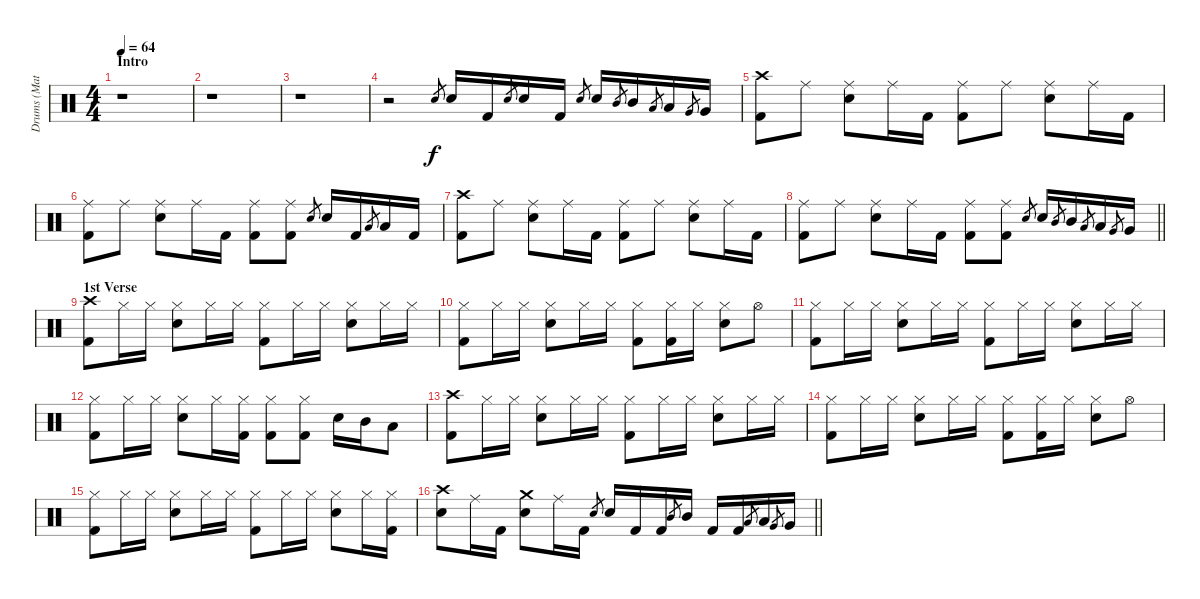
\track ("Drums (Matt)" "Drums (Mat") {instrument percussion}
\staff {score}
\articulation defaults
\ts (4 4)
\section ("" "Intro")
\tempo 64
\clef neutral
\ks c
r.1{dy f} |
r.1 |
r.1 |
r.2 "Snare (hit) 2".8{gr} "Snare (hit) 2".16 "Kick (hit) 2".16 "Snare (hit) 2".8{gr} "Snare (hit) 2".16 "Kick (hit) 2".16 "Snare (hit) 2".8{gr} "Snare (hit) 2".16 "Mid Tom (hit)".8{gr} "Mid Tom (hit)".16 "Low Tom (hit)".8{gr} "Low Tom (hit)".16 "Very Low Tom (hit)".8{gr} "Very Low Tom (hit)".16 |
("Crash high (hit)" "Kick (hit) 2").8 "Ride (middle)".8 ("Ride (middle)" "Snare (hit) 2").8 "Ride (middle)".16 "Kick (hit) 2".16 ("Ride (middle)" "Kick (hit) 2").8 "Ride (middle)".8 ("Ride (middle)" "Snare (hit) 2").8 "Ride (middle)".16 "Kick (hit) 2".16 |
("Ride (middle)" "Kick (hit) 2").8 "Ride (middle)".8 ("Ride (middle)" "Snare (hit) 2").8 "Ride (middle)".16 "Kick (hit) 2".16 ("Ride (middle)" "Kick (hit) 2").8 ("Ride (middle)" "Kick (hit) 2").8 "Snare (hit) 2".8{gr} "Snare (hit) 2".16 "Kick (hit) 2".16 "Low Tom (hit)".8{gr} "Low Tom (hit)".16 "Kick (hit) 2".16 |
("Crash high (hit)" "Kick (hit) 2").8 "Ride (middle)".8 ("Ride (middle)" "Snare (hit) 2").8 "Ride (middle)".16 "Kick (hit) 2".16 ("Ride (middle)" "Kick (hit) 2").8 "Ride (middle)".8 ("Ride (middle)" "Snare (hit) 2").8 "Ride (middle)".16 "Kick (hit) 2".16 |
\barLineRight lightlight
("Ride (middle)" "Kick (hit) 2").8 "Ride (middle)".8 ("Ride (middle)" "Snare (hit) 2").8 "Ride (middle)".16 "Kick (hit) 2".16 ("Ride (middle)" "Kick (hit) 2").8 ("Ride (middle)" "Kick (hit) 2").8 "Snare (hit) 2".8{gr} "Snare (hit) 2".16 "Mid Tom (hit)".8{gr} "Mid Tom (hit)".16 "Low Tom (hit)".8{gr} "Low Tom (hit)".16 "Very Low Tom (hit)".8{gr} "Very Low Tom (hit)".16 |
\section ("" "1st Verse")
("Crash high (hit)" "Kick (hit) 2").8 "Hi-Hat (closed)".16 "Hi-Hat (closed)".16 ("Hi-Hat (closed)" "Snare (hit) 2").8 "Hi-Hat (closed)".16 "Hi-Hat (closed)".16 ("Hi-Hat (closed)" "Kick (hit) 2").8 "Hi-Hat (closed)".16 "Hi-Hat (closed)".16 ("Hi-Hat (closed)" "Snare (hit) 2").8 "Hi-Hat (closed)".16 "Hi-Hat (closed)".16 |
("Hi-Hat (closed)" "Kick (hit) 2").8 "Hi-Hat (closed)".16 "Hi-Hat (closed)".16 ("Hi-Hat (closed)" "Snare (hit) 2").8 "Hi-Hat (closed)".16 "Hi-Hat (closed)".16 ("Hi-Hat (closed)" "Kick (hit) 2").8 ("Hi-Hat (closed)" "Kick (hit) 2").16 "Hi-Hat (closed)".16 ("Hi-Hat (closed)" "Snare (hit) 2").8 "Hi-Hat (open)".8 |
("Hi-Hat (closed)" "Kick (hit) 2").8 "Hi-Hat (closed)".16 "Hi-Hat (closed)".16 ("Hi-Hat (closed)" "Snare (hit) 2").8 "Hi-Hat (closed)".16 "Hi-Hat (closed)".16 ("Hi-Hat (closed)" "Kick (hit) 2").8 "Hi-Hat (closed)".16 "Hi-Hat (closed)".16 ("Hi-Hat (closed)" "Snare (hit) 2").8 "Hi-Hat (closed)".16 "Hi-Hat (closed)".16 |
("Hi-Hat (closed)" "Kick (hit) 2").8 "Hi-Hat (closed)".16 "Hi-Hat (closed)".16 ("Hi-Hat (closed)" "Snare (hit) 2").8 "Hi-Hat (closed)".16 ("Hi-Hat (closed)" "Kick (hit) 2").16 ("Hi-Hat (closed)" "Kick (hit) 2").8 ("Hi-Hat (closed)" "Kick (hit) 2").8 "Snare (hit) 2".16 "Mid Tom (hit)".16 "Low Tom (hit)".8 |
("Crash high (hit)" "Kick (hit) 2").8 "Hi-Hat (closed)".16 "Hi-Hat (closed)".16 ("Hi-Hat (closed)" "Snare (hit) 2").8 "Hi-Hat (closed)".16 "Hi-Hat (closed)".16 ("Hi-Hat (closed)" "Kick (hit) 2").8 "Hi-Hat (closed)".16 "Hi-Hat (closed)".16 ("Hi-Hat (closed)" "Snare (hit) 2").8 "Hi-Hat (closed)".16 "Hi-Hat (closed)".16 |
("Hi-Hat (closed)" "Kick (hit) 2").8 "Hi-Hat (closed)".16 "Hi-Hat (closed)".16 ("Hi-Hat (closed)" "Snare (hit) 2").8 "Hi-Hat (closed)".16 "Hi-Hat (closed)".16 ("Hi-Hat (closed)" "Kick (hit) 2").8 ("Hi-Hat (closed)" "Kick (hit) 2").16 "Hi-Hat (closed)".16 ("Hi-Hat (closed)" "Snare (hit) 2").8 "Hi-Hat (open)".8 |
("Hi-Hat (closed)" "Kick (hit) 2").8 "Hi-Hat (closed)".16 "Hi-Hat (closed)".16 ("Hi-Hat (closed)" "Snare (hit) 2").8 "Hi-Hat (closed)".16 "Hi-Hat (closed)".16 ("Hi-Hat (closed)" "Kick (hit) 2").8 "Hi-Hat (closed)".16 "Hi-Hat (closed)".16 ("Hi-Hat (closed)" "Snare (hit) 2").8 "Hi-Hat (closed)".16 ("Hi-Hat (closed)" "Kick (hit) 2").16 |
\barLineRight lightlight
("Crash high (hit)" "Snare (hit) 2").8 "Ride (middle)".16 "Kick (hit) 2".16 ("Crash medium (hit)" "Snare (hit) 2").8 "Ride (middle)".16 "Kick (hit) 2".16 "Snare (hit) 2".8{gr} "Snare (hit) 2".16 "Kick (hit) 2".16 "Kick (hit) 2".16 "Mid Tom (hit)".8{gr} "Mid Tom (hit)".16 "Kick (hit) 2".16 "Kick (hit) 2".16 "Low Tom (hit)".8{gr} "Low Tom (hit)".16 "Very Low Tom (hit)".8{gr} "Very Low Tom (hit)".16
